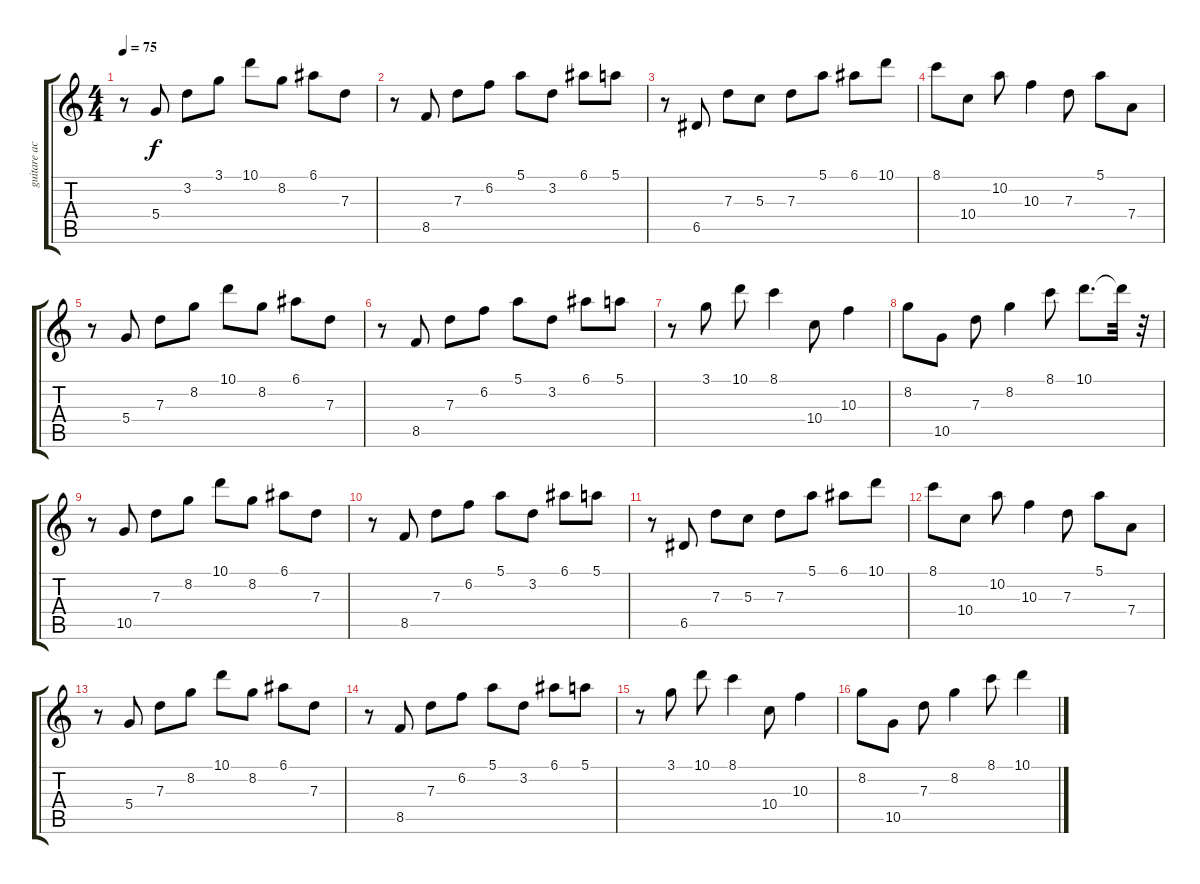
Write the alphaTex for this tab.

\track ("guitare acoustique" "guitare ac") {instrument acousticguitarnylon}
\staff {score tabs}
\tuning (E4 B3 G3 D3 A2 E2) {hide}
\ts (4 4)
\tempo 75
\clef g2
\ks c
r.8{dy f instrument acousticguitarnylon} 5.4.8 3.2.8 3.1.8 10.1.8 8.2.8 6.1.8 7.3.8 |
r.8 8.5.8 7.3.8 6.2.8 5.1.8 3.2.8 6.1.8 5.1.8 |
r.8 6.5.8 7.3.8 5.3.8 7.3.8 5.1.8 6.1.8 10.1.8 |
8.1.8 10.4.8 10.2.8 10.3.4 7.3.8 5.1.8 7.4.8 |
r.8 5.4.8 7.3.8 8.2.8 10.1.8 8.2.8 6.1.8 7.3.8 |
r.8 8.5.8 7.3.8 6.2.8 5.1.8 3.2.8 6.1.8 5.1.8 |
r.8 3.1.8 10.1.8 8.1.4 10.4.8 10.3.4 |
8.2.8 10.5.8 7.3.8 8.2.4 8.1.8 10.1.8{d} 10.1{t}.32 r.32 |
r.8 10.5.8 7.3.8 8.2.8 10.1.8 8.2.8 6.1.8 7.3.8 |
r.8 8.5.8 7.3.8 6.2.8 5.1.8 3.2.8 6.1.8 5.1.8 |
r.8 6.5.8 7.3.8 5.3.8 7.3.8 5.1.8 6.1.8 10.1.8 |
8.1.8 10.4.8 10.2.8 10.3.4 7.3.8 5.1.8 7.4.8 |
r.8 5.4.8 7.3.8 8.2.8 10.1.8 8.2.8 6.1.8 7.3.8 |
r.8 8.5.8 7.3.8 6.2.8 5.1.8 3.2.8 6.1.8 5.1.8 |
r.8 3.1.8 10.1.8 8.1.4 10.4.8 10.3.4 |
8.2.8 10.5.8 7.3.8 8.2.4 8.1.8 10.1.4
